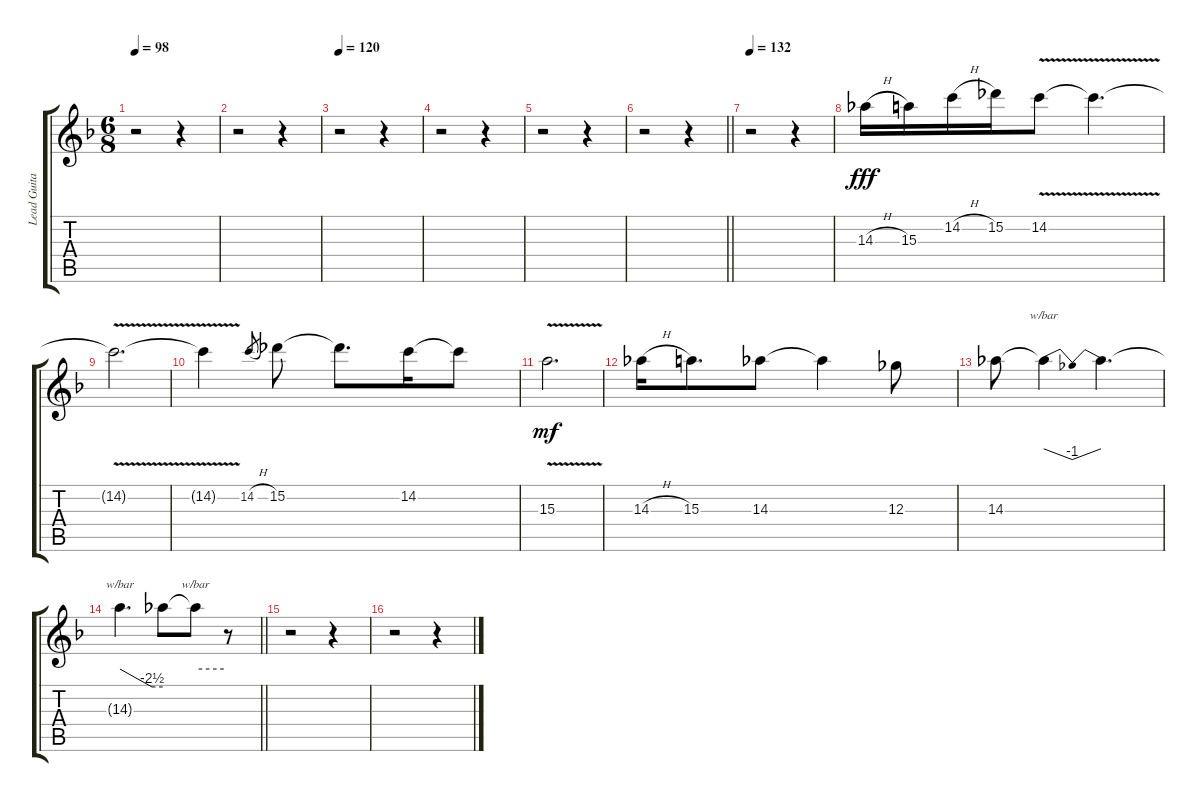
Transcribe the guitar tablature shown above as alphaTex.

\track ("Lead Guitar" "Lead Guita") {instrument overdrivenguitar}
\staff {score tabs}
\tuning (Eb4 Bb3 Gb3 Db3 Ab2 Eb2) {hide}
\ts (6 8)
\tempo 98
\clef g2
\ks f
r.2{dy mf} r.4 |
r.2 r.4 |
\tempo 120
r.2 r.4 |
r.2 r.4 |
r.2 r.4 |
\barLineRight lightlight
r.2 r.4 |
\tempo 132
r.2 r.4 |
14.3{h}.16{dy fff} 15.3.16 14.2{h}.16 15.2.16 14.2{v}.8 14.2{v t}.4{d} |
14.2{v t}.2{d} |
14.2{v t}.4 14.2{h}.8{gr} 15.2.8 15.2{t}.8{d} 14.2.16 14.2{t}.8 |
15.3{v}.2{d dy mf} |
14.3{h}.16 15.3.8{d} 14.3.8 14.3{t}.4 12.3.8 |
14.3.8 14.3{t}.4{tbe (dip default 0 0 30 -4 60 0)} 14.3{t}.4{d} |
\barLineRight lightlight
14.3{t}.4{d tbe (custom default 0 0 45 -10 60 -10)} 14.3{t}.8 14.3{t}.8{tbe (hold default 0 0 60 0)} r.8 |
r.2 r.4 |
r.2 r.4
